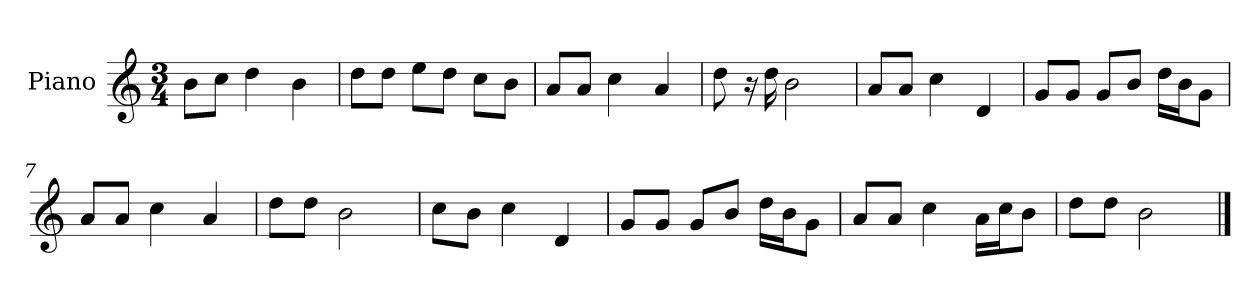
**kern
*part1
*staff1
*I"Piano
*I'P-no
*clefG2
*k[]
*M3/4
*MM90
=1
8b\L
8cc\J
4dd\
4b\
=2
8dd\L
8dd\J
8ee\L
8dd\J
8cc\L
8b\J
=3
8a/L
8a/J
4cc\
4a/
=4
8dd\
16r
16dd\
2b\
=5
8a/L
8a/J
4cc\
4d/
=6
8g/L
8g/J
8g/L
8b/J
16dd\LL
16b\J
8g\J
=7
8a/L
8a/J
4cc\
4a/
=8
8dd\L
8dd\J
2b\
!!LO:LB:g=z
=9
8cc\L
8b\J
4cc\
4d/
=10
8g/L
8g/J
8g/L
8b/J
16dd\LL
16b\J
8g\J
=11
8a/L
8a/J
4cc\
16a\LL
16cc\J
8b\J
=12
8dd\L
8dd\J
2b\
==
*-
